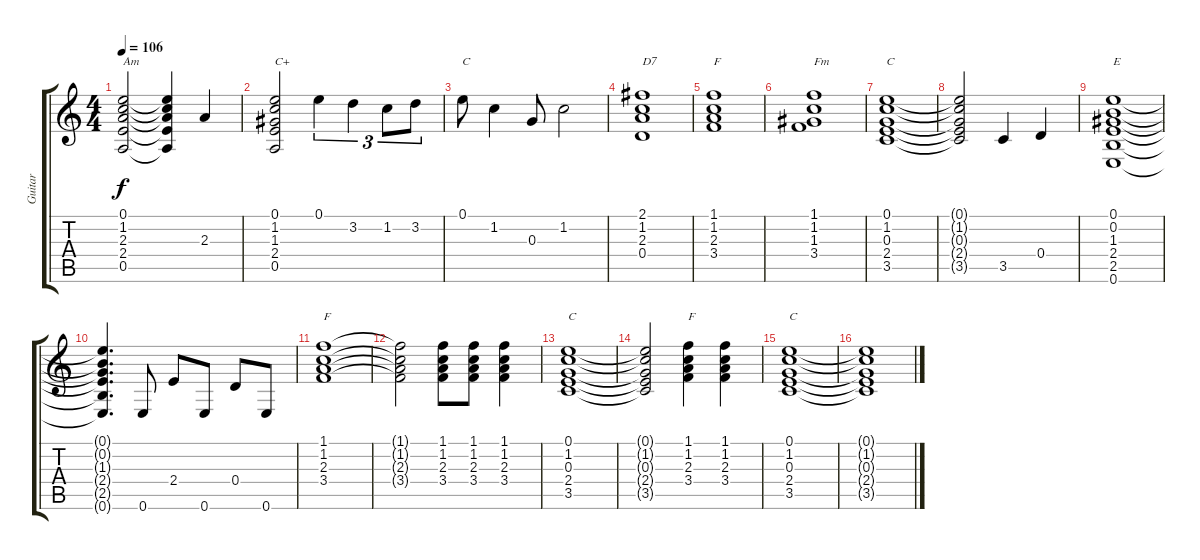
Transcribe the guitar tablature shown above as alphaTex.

\track ("Guitar" "Guitar") {instrument acousticguitarsteel}
\staff {score tabs}
\tuning (E4 B3 G3 D3 A2 E2) {hide}
\ts (4 4)
\tempo 106
\clef g2
\ks c
(0.1 1.2 2.3 2.4 0.5).2{txt "Am" dy f instrument acousticguitarsteel} (0.1{t} 1.2{t} 2.3{t} 2.4{t} 0.5{t}).4 2.3.4 |
(0.1 1.2 1.3 2.4 0.5).2{txt "C+"} 0.1.4{tu (3 2)} 3.2.4{tu (3 2)} 1.2.8{tu (3 2)} 3.2.8{tu (3 2)} |
0.1.8{txt "C"} 1.2.4 0.3.8 1.2.2 |
(2.1 1.2 2.3 0.4).1{txt "D7"} |
(1.1 1.2 2.3 3.4).1{txt "F"} |
(1.1 1.2 1.3 3.4).1{txt "Fm"} |
(0.1 1.2 0.3 2.4 3.5).1{txt "C"} |
(0.1{t} 1.2{t} 0.3{t} 2.4{t} 3.5{t}).2 3.5.4 0.4.4 |
(0.1 0.2 1.3 2.4 2.5 0.6).1{txt "E"} |
(0.1{t} 0.2{t} 1.3{t} 2.4{t} 2.5{t} 0.6{t}).4{d} 0.6.8 2.4.8 0.6.8 0.4.8 0.6.8 |
(1.1 1.2 2.3 3.4).1{txt "F"} |
(1.1{t} 1.2{t} 2.3{t} 3.4{t}).2 (1.1 1.2 2.3 3.4).8 (1.1 1.2 2.3 3.4).8 (1.1 1.2 2.3 3.4).4 |
(0.1 1.2 0.3 2.4 3.5).1{txt "C"} |
(0.1{t} 1.2{t} 0.3{t} 2.4{t} 3.5{t}).2 (1.1 1.2 2.3 3.4).4{txt "F"} (1.1 1.2 2.3 3.4).4 |
(0.1 1.2 0.3 2.4 3.5).1{txt "C"} |
(0.1{t} 1.2{t} 0.3{t} 2.4{t} 3.5{t}).1
